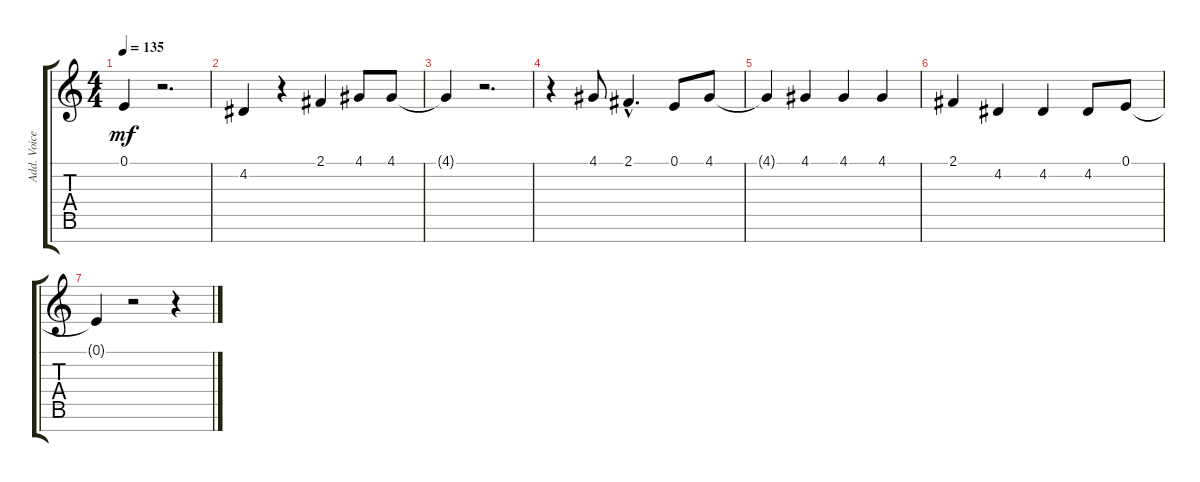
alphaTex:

\track ("Add. Voice" "Add. Voice") {instrument clarinet}
\staff {score tabs}
\tuning (E4 B3 G3 D3 A2 E2 B1) {hide}
\ts (4 4)
\tempo 135
\clef g2
\ks c
0.1{t}.4{dy mf} r.2{d} |
4.2.4 r.4 2.1.4 4.1.8 4.1.8 |
4.1{t}.4 r.2{d} |
r.4 4.1.8 2.1{hac}.4{d} 0.1.8 4.1.8 |
4.1{t}.4 4.1.4 4.1.4 4.1.4 |
2.1.4 4.2.4 4.2.4 4.2.8 0.1.8 |
0.1{t}.4 r.2 r.4
